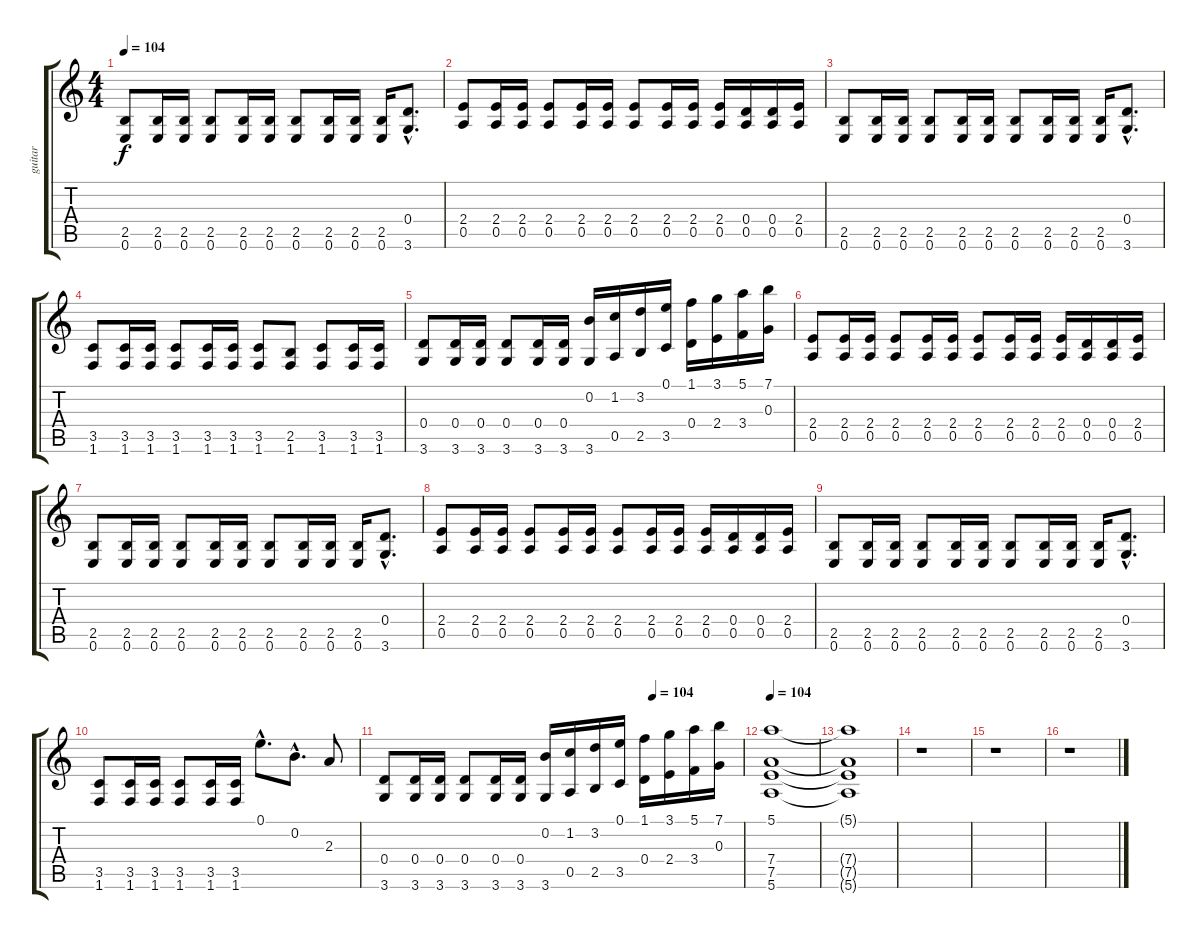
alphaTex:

\track ("guitar" "guitar") {instrument distortionguitar}
\staff {score tabs}
\tuning (E4 B3 G3 D3 A2 E2) {hide}
\ts (4 4)
\tempo 104
\clef g2
\ks c
(2.5 0.6).8{dy f} (2.5 0.6).16 (2.5 0.6).16 (2.5 0.6).8 (2.5 0.6).16 (2.5 0.6).16 (2.5 0.6).8 (2.5 0.6).16 (2.5 0.6).16 (2.5 0.6).16 (0.4{hac} 3.6{hac}).8{d} |
(2.4 0.5).8 (2.4 0.5).16 (2.4 0.5).16 (2.4 0.5).8 (2.4 0.5).16 (2.4 0.5).16 (2.4 0.5).8 (2.4 0.5).16 (2.4 0.5).16 (2.4 0.5).16 (0.4 0.5).16 (0.4 0.5).16 (2.4 0.5).16 |
(2.5 0.6).8 (2.5 0.6).16 (2.5 0.6).16 (2.5 0.6).8 (2.5 0.6).16 (2.5 0.6).16 (2.5 0.6).8 (2.5 0.6).16 (2.5 0.6).16 (2.5 0.6).16 (0.4{hac} 3.6{hac}).8{d} |
(3.5 1.6).8 (3.5 1.6).16 (3.5 1.6).16 (3.5 1.6).8 (3.5 1.6).16 (3.5 1.6).16 (3.5 1.6).8 (2.5 1.6).8 (3.5 1.6).8 (3.5 1.6).16 (3.5 1.6).16 |
(0.4 3.6).8 (0.4 3.6).16 (0.4 3.6).16 (0.4 3.6).8 (0.4 3.6).16 (0.4 3.6).16 (0.2 3.6).16 (1.2 0.5).16 (3.2 2.5).16 (0.1 3.5).16 (1.1 0.4).16 (3.1 2.4).16 (5.1 3.4).16 (7.1 0.3).16 |
(2.4 0.5).8 (2.4 0.5).16 (2.4 0.5).16 (2.4 0.5).8 (2.4 0.5).16 (2.4 0.5).16 (2.4 0.5).8 (2.4 0.5).16 (2.4 0.5).16 (2.4 0.5).16 (0.4 0.5).16 (0.4 0.5).16 (2.4 0.5).16 |
(2.5 0.6).8 (2.5 0.6).16 (2.5 0.6).16 (2.5 0.6).8 (2.5 0.6).16 (2.5 0.6).16 (2.5 0.6).8 (2.5 0.6).16 (2.5 0.6).16 (2.5 0.6).16 (0.4{hac} 3.6{hac}).8{d} |
(2.4 0.5).8 (2.4 0.5).16 (2.4 0.5).16 (2.4 0.5).8 (2.4 0.5).16 (2.4 0.5).16 (2.4 0.5).8 (2.4 0.5).16 (2.4 0.5).16 (2.4 0.5).16 (0.4 0.5).16 (0.4 0.5).16 (2.4 0.5).16 |
(2.5 0.6).8 (2.5 0.6).16 (2.5 0.6).16 (2.5 0.6).8 (2.5 0.6).16 (2.5 0.6).16 (2.5 0.6).8 (2.5 0.6).16 (2.5 0.6).16 (2.5 0.6).16 (0.4{hac} 3.6{hac}).8{d} |
(3.5 1.6).8 (3.5 1.6).16 (3.5 1.6).16 (3.5 1.6).8 (3.5 1.6).16 (3.5 1.6).16 0.1{hac}.8{d} 0.2{hac}.8{d} 2.3.8 |
\tempo (104 0.75)
(0.4 3.6).8 (0.4 3.6).16 (0.4 3.6).16 (0.4 3.6).8 (0.4 3.6).16 (0.4 3.6).16 (0.2 3.6).16 (1.2 0.5).16 (3.2 2.5).16 (0.1 3.5).16 (1.1 0.4).16 (3.1 2.4).16 (5.1 3.4).16 (7.1 0.3).16 |
\tempo 104
(5.1 7.4 7.5 5.6).1 |
(5.1{t} 7.4{t} 7.5{t} 5.6{t}).1 |
r.1 |
r.1 |
r.1
